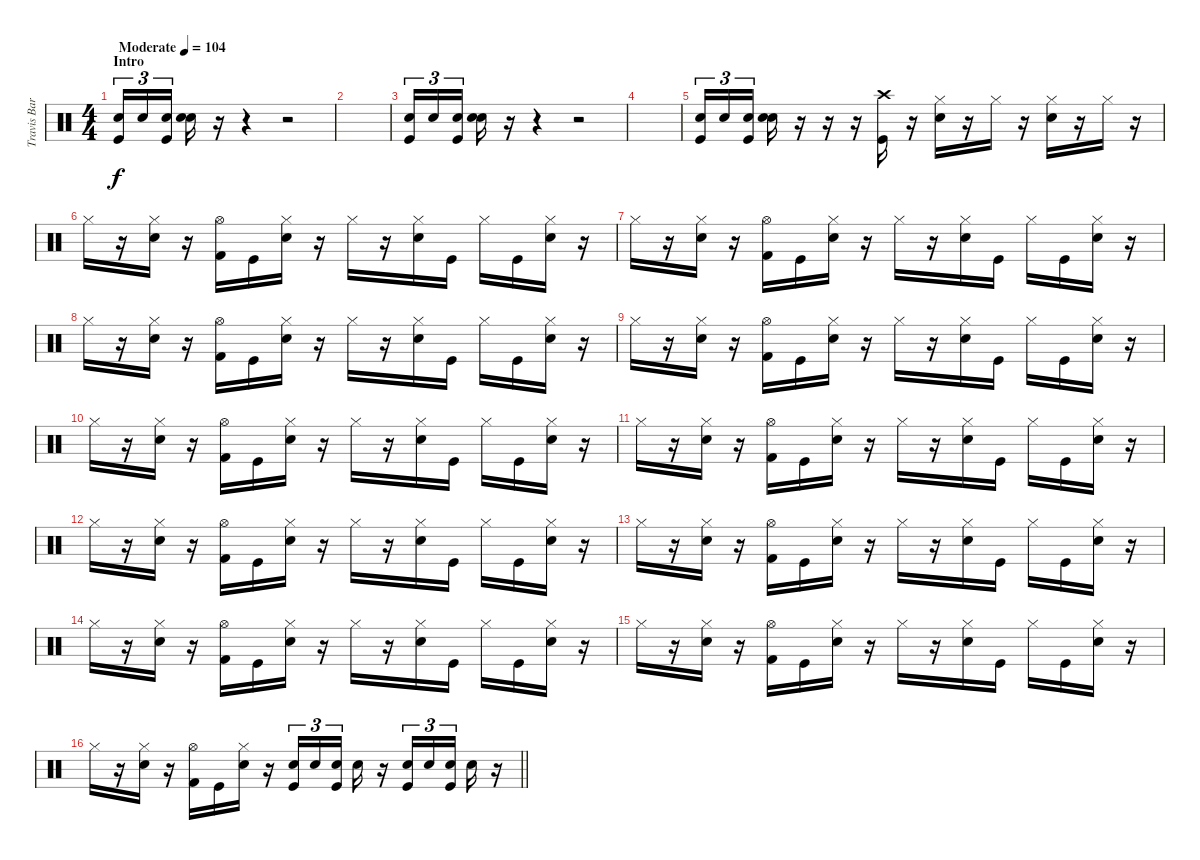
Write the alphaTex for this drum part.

\track ("Travis Barker" "Travis Bar") {instrument percussion}
\staff {score}
\articulation defaults
\ts (4 4)
\section ("" "Intro")
\tempo (104 "Moderate")
\clef neutral
\ks c
("Snare (hit) 2" "Kick (hit)").16{tu (3 2) dy f} "Snare (hit) 2".16{tu (3 2)} ("Snare (hit) 2" "Kick (hit)").16{tu (3 2) beam splitsecondary} ("Snare (hit) 2" "Snare (hit) 2").16 r.16 r.4 r.2 |
|
("Snare (hit) 2" "Kick (hit)").16{tu (3 2)} "Snare (hit) 2".16{tu (3 2)} ("Snare (hit) 2" "Kick (hit)").16{tu (3 2) beam splitsecondary} ("Snare (hit) 2" "Snare (hit) 2").16 r.16 r.4 r.2 |
|
("Snare (hit) 2" "Kick (hit)").16{tu (3 2)} "Snare (hit) 2".16{tu (3 2)} ("Snare (hit) 2" "Kick (hit)").16{tu (3 2) beam splitsecondary} ("Snare (hit) 2" "Snare (hit) 2").16 r.16 r.16 r.16 ("Crash high (hit)" "Kick (hit)").16 r.16 ("Hi-Hat (closed)" "Snare (hit) 2").16 r.16 "Hi-Hat (closed)".16 r.16 ("Hi-Hat (closed)" "Snare (hit) 2").16 r.16 "Hi-Hat (closed)".16 r.16 |
"Hi-Hat (closed)".16 r.16 ("Hi-Hat (closed)" "Snare (hit) 2").16 r.16 ("Hi-Hat (open)" "Kick (hit) 2").16 "Kick (hit)".16 ("Hi-Hat (closed)" "Snare (hit) 2").16 r.16 "Hi-Hat (closed)".16 r.16 ("Hi-Hat (closed)" "Snare (hit) 2").16 "Kick (hit)".16 "Hi-Hat (closed)".16 "Kick (hit)".16 ("Hi-Hat (closed)" "Snare (hit) 2").16 r.16 |
"Hi-Hat (closed)".16 r.16 ("Hi-Hat (closed)" "Snare (hit) 2").16 r.16 ("Hi-Hat (open)" "Kick (hit) 2").16 "Kick (hit)".16 ("Hi-Hat (closed)" "Snare (hit) 2").16 r.16 "Hi-Hat (closed)".16 r.16 ("Hi-Hat (closed)" "Snare (hit) 2").16 "Kick (hit)".16 "Hi-Hat (closed)".16 "Kick (hit)".16 ("Hi-Hat (closed)" "Snare (hit) 2").16 r.16 |
"Hi-Hat (closed)".16 r.16 ("Hi-Hat (closed)" "Snare (hit) 2").16 r.16 ("Hi-Hat (open)" "Kick (hit) 2").16 "Kick (hit)".16 ("Hi-Hat (closed)" "Snare (hit) 2").16 r.16 "Hi-Hat (closed)".16 r.16 ("Hi-Hat (closed)" "Snare (hit) 2").16 "Kick (hit)".16 "Hi-Hat (closed)".16 "Kick (hit)".16 ("Hi-Hat (closed)" "Snare (hit) 2").16 r.16 |
"Hi-Hat (closed)".16 r.16 ("Hi-Hat (closed)" "Snare (hit) 2").16 r.16 ("Hi-Hat (open)" "Kick (hit) 2").16 "Kick (hit)".16 ("Hi-Hat (closed)" "Snare (hit) 2").16 r.16 "Hi-Hat (closed)".16 r.16 ("Hi-Hat (closed)" "Snare (hit) 2").16 "Kick (hit)".16 "Hi-Hat (closed)".16 "Kick (hit)".16 ("Hi-Hat (closed)" "Snare (hit) 2").16 r.16 |
"Hi-Hat (closed)".16 r.16 ("Hi-Hat (closed)" "Snare (hit) 2").16 r.16 ("Hi-Hat (open)" "Kick (hit) 2").16 "Kick (hit)".16 ("Hi-Hat (closed)" "Snare (hit) 2").16 r.16 "Hi-Hat (closed)".16 r.16 ("Hi-Hat (closed)" "Snare (hit) 2").16 "Kick (hit)".16 "Hi-Hat (closed)".16 "Kick (hit)".16 ("Hi-Hat (closed)" "Snare (hit) 2").16 r.16 |
"Hi-Hat (closed)".16 r.16 ("Hi-Hat (closed)" "Snare (hit) 2").16 r.16 ("Hi-Hat (open)" "Kick (hit) 2").16 "Kick (hit)".16 ("Hi-Hat (closed)" "Snare (hit) 2").16 r.16 "Hi-Hat (closed)".16 r.16 ("Hi-Hat (closed)" "Snare (hit) 2").16 "Kick (hit)".16 "Hi-Hat (closed)".16 "Kick (hit)".16 ("Hi-Hat (closed)" "Snare (hit) 2").16 r.16 |
"Hi-Hat (closed)".16 r.16 ("Hi-Hat (closed)" "Snare (hit) 2").16 r.16 ("Hi-Hat (open)" "Kick (hit) 2").16 "Kick (hit)".16 ("Hi-Hat (closed)" "Snare (hit) 2").16 r.16 "Hi-Hat (closed)".16 r.16 ("Hi-Hat (closed)" "Snare (hit) 2").16 "Kick (hit)".16 "Hi-Hat (closed)".16 "Kick (hit)".16 ("Hi-Hat (closed)" "Snare (hit) 2").16 r.16 |
"Hi-Hat (closed)".16 r.16 ("Hi-Hat (closed)" "Snare (hit) 2").16 r.16 ("Hi-Hat (open)" "Kick (hit) 2").16 "Kick (hit)".16 ("Hi-Hat (closed)" "Snare (hit) 2").16 r.16 "Hi-Hat (closed)".16 r.16 ("Hi-Hat (closed)" "Snare (hit) 2").16 "Kick (hit)".16 "Hi-Hat (closed)".16 "Kick (hit)".16 ("Hi-Hat (closed)" "Snare (hit) 2").16 r.16 |
"Hi-Hat (closed)".16 r.16 ("Hi-Hat (closed)" "Snare (hit) 2").16 r.16 ("Hi-Hat (open)" "Kick (hit) 2").16 "Kick (hit)".16 ("Hi-Hat (closed)" "Snare (hit) 2").16 r.16 "Hi-Hat (closed)".16 r.16 ("Hi-Hat (closed)" "Snare (hit) 2").16 "Kick (hit)".16 "Hi-Hat (closed)".16 "Kick (hit)".16 ("Hi-Hat (closed)" "Snare (hit) 2").16 r.16 |
"Hi-Hat (closed)".16 r.16 ("Hi-Hat (closed)" "Snare (hit) 2").16 r.16 ("Hi-Hat (open)" "Kick (hit) 2").16 "Kick (hit)".16 ("Hi-Hat (closed)" "Snare (hit) 2").16 r.16 "Hi-Hat (closed)".16 r.16 ("Hi-Hat (closed)" "Snare (hit) 2").16 "Kick (hit)".16 "Hi-Hat (closed)".16 "Kick (hit)".16 ("Hi-Hat (closed)" "Snare (hit) 2").16 r.16 |
\barLineRight lightlight "Hi-Hat (closed)".16
r.16 ("Hi-Hat (closed)" "Snare (hit) 2").16 r.16 ("Hi-Hat (open)" "Kick (hit) 2").16 "Kick (hit)".16 ("Hi-Hat (closed)" "Snare (hit) 2").16 r.16 ("Snare (hit) 2" "Kick (hit)").16{tu (3 2)} "Snare (hit) 2".16{tu (3 2)} ("Snare (hit) 2" "Kick (hit)").16{tu (3 2) beam splitsecondary} "Snare (hit) 2".16 r.16 ("Snare (hit) 2" "Kick (hit)").16{tu (3 2)} "Snare (hit) 2".16{tu (3 2)} ("Snare (hit) 2" "Kick (hit)").16{tu (3 2) beam splitsecondary} "Snare (hit) 2".16 r.16
